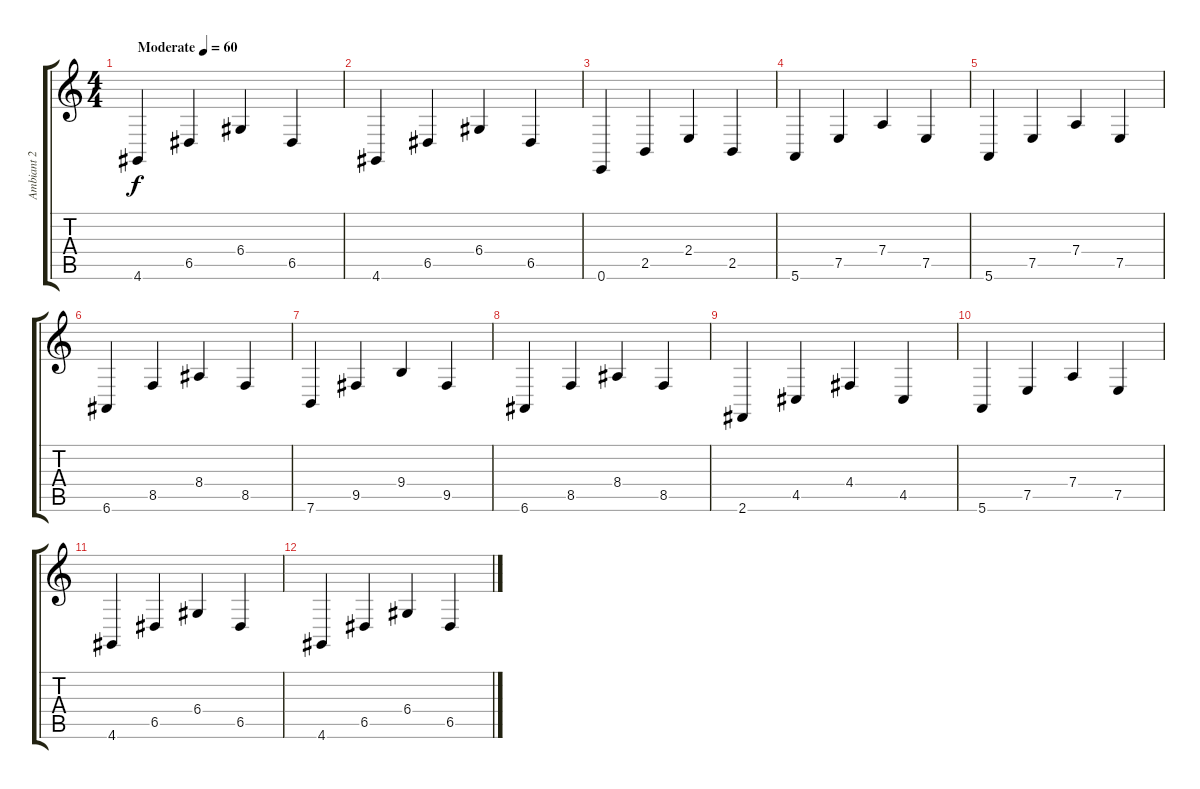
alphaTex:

\track ("Ambiant 2" "Ambiant 2") {instrument fx7echoes}
\staff {score tabs}
\tuning (E4 B3 G3 D3 A2 E2) {hide}
\ts (4 4)
\tempo (60 "Moderate")
\clef g2
\ks c
4.6.4{dy f instrument fx7echoes} 6.5.4 6.4.4 6.5.4 |
4.6.4 6.5.4 6.4.4 6.5.4 |
0.6.4 2.5.4 2.4.4 2.5.4 |
5.6.4 7.5.4 7.4.4 7.5.4 |
5.6.4 7.5.4 7.4.4 7.5.4 |
6.6.4 8.5.4 8.4.4 8.5.4 |
7.6.4 9.5.4 9.4.4 9.5.4 |
6.6.4 8.5.4 8.4.4 8.5.4 |
2.6.4 4.5.4 4.4.4 4.5.4 |
5.6.4 7.5.4 7.4.4 7.5.4 |
4.6.4 6.5.4 6.4.4 6.5.4 |
4.6.4 6.5.4 6.4.4 6.5.4
